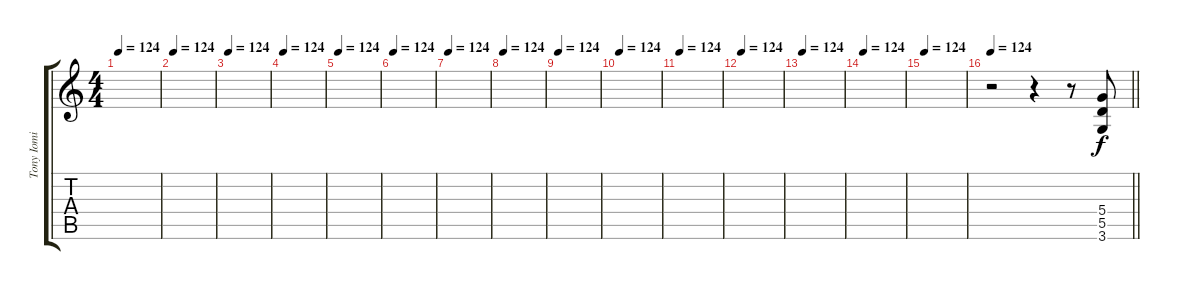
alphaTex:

\track ("Tony Iomi Guitar 2" "Tony Iomi ") {instrument distortionguitar}
\staff {score tabs}
\tuning (E4 B3 G3 D3 A2 E2) {hide}
\ts (4 4)
\tempo 124
\clef g2
\ks c
|
\tempo 124
|
\tempo 124
|
\tempo 124
|
\tempo 124
|
\tempo 124
|
\tempo 124
|
\tempo 124
|
\tempo 124
|
\tempo 124
|
\tempo 124
|
\tempo 124
|
\tempo 124
|
\tempo 124
|
\tempo 124
|
\tempo 124
\barLineRight lightlight
r.2{instrument overdrivenguitar} r.4 r.8 (5.4 5.5 3.6).8
